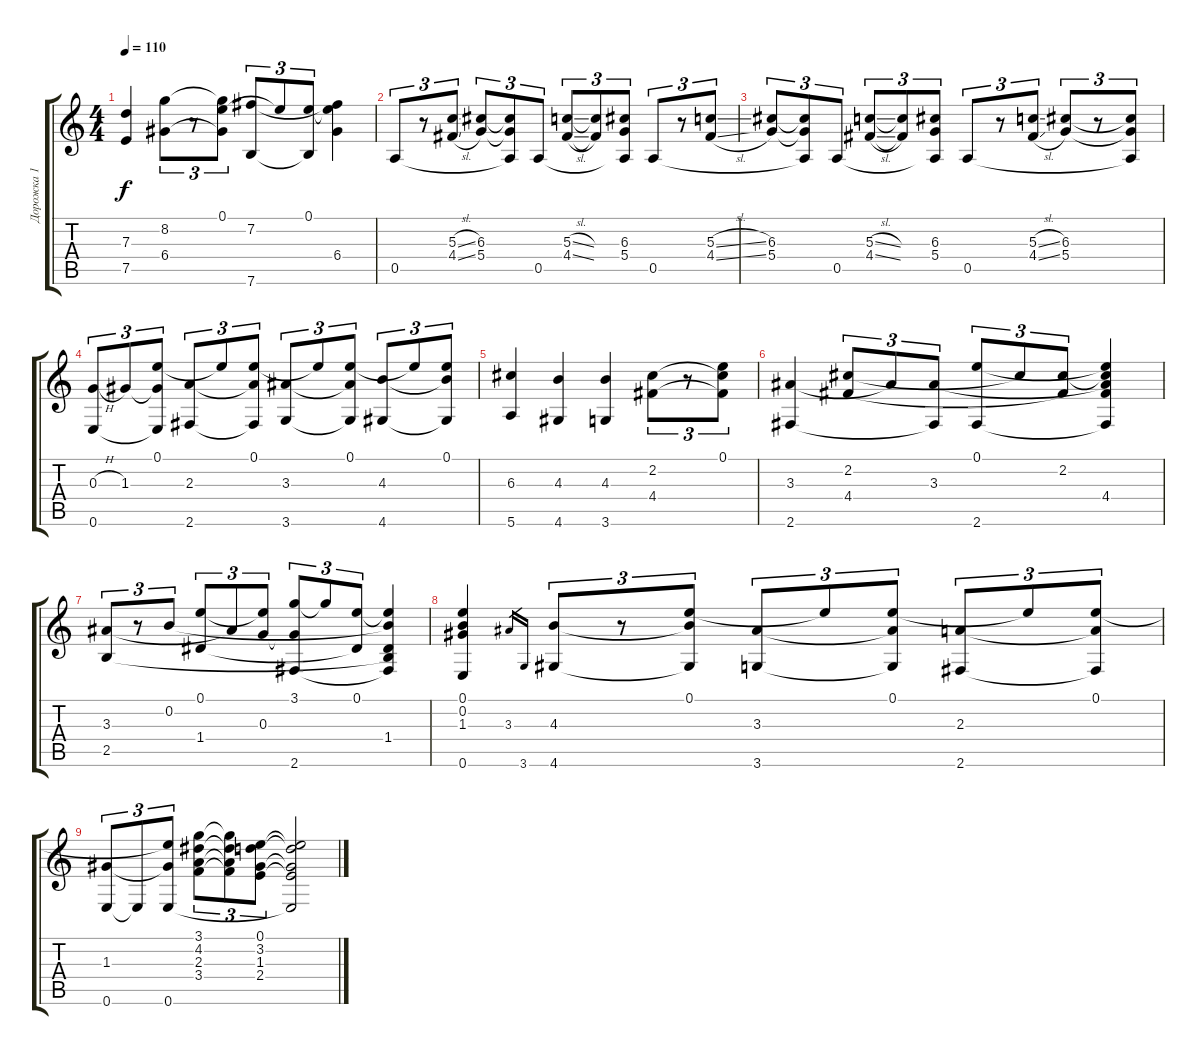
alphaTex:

\track ("Дорожка 1" "Дорожка 1") {instrument acousticguitarsteel}
\staff {score tabs}
\tuning (E4 B3 G3 D3 A2 E2) {hide}
\ts (4 4)
\tempo 110
\clef g2
\ks c
(7.3 7.5).4{dy f} (8.2 6.4).8{tu (3 2)} r.8{tu (3 2)} (0.1 8.2{t} 6.4{t}).8{tu (3 2)} (7.2 7.6).8{tu (3 2)} 0.1{t}.8{tu (3 2)} (0.1 7.6{t}).8{tu (3 2)} (0.1{t} 7.2{t} 6.4).4 |
0.5.8{tu (3 2)} r.8{tu (3 2)} (5.3{sl} 4.4{sl}).8{tu (3 2)} (6.3 5.4).8{tu (3 2)} (6.3{t} 5.4{t} 0.5{t}).8{tu (3 2)} 0.5.8{tu (3 2)} (5.3{sl} 4.4{sl}).8{tu (3 2)} (5.3{t} 4.4{t}).8{tu (3 2)} (6.3 5.4 0.5{t}).8{tu (3 2)} 0.5.8{tu (3 2)} r.8{tu (3 2)} (5.3{sl} 4.4{sl}).8{tu (3 2)} |
(6.3 5.4).8{tu (3 2)} (6.3{t} 5.4{t} 0.5{t}).8{tu (3 2)} 0.5.8{tu (3 2)} (5.3{sl} 4.4{sl}).8{tu (3 2)} (5.3{t} 4.4{t}).8{tu (3 2)} (6.3 5.4 0.5{t}).8{tu (3 2)} 0.5.8{tu (3 2)} r.8{tu (3 2)} (5.3{sl} 4.4{sl}).8{tu (3 2)} (6.3 5.4).8{tu (3 2)} r.8{tu (3 2)} (6.3{t} 5.4{t} 0.5{t}).8{tu (3 2)} |
(0.3{h} 0.6).8{tu (3 2)} 1.3.8{tu (3 2)} (0.1 1.3{t} 0.6{t}).8{tu (3 2)} (2.3 2.6).8{tu (3 2)} 0.1{t}.8{tu (3 2)} (0.1 2.3{t} 2.6{t}).8{tu (3 2)} (3.3 3.6).8{tu (3 2)} 0.1{t}.8{tu (3 2)} (0.1 3.3{t} 3.6{t}).8{tu (3 2)} (4.3 4.6).8{tu (3 2)} 0.1{t}.8{tu (3 2)} (0.1 4.3{t} 4.6{t}).8{tu (3 2)} |
(6.3 5.6).4 (4.3 4.6).4 (4.3 3.6).4 (2.2 4.4).8{tu (3 2)} r.8{tu (3 2)} (0.1 2.2{t} 4.4{t}).8{tu (3 2)} |
(3.3 2.6).4 (2.2 4.4).8{tu (3 2)} 3.3{t}.8{tu (3 2)} (3.3 2.6{t}).8{tu (3 2)} (0.1 2.6).8{tu (3 2)} 2.2{t}.8{tu (3 2)} (2.2 4.4{t}).8{tu (3 2)} (0.1{t} 2.2{t} 3.3{t} 4.4 2.6{t}).4 |
(3.3 2.5).8{tu (3 2)} r.8{tu (3 2)} 0.2.8{tu (3 2)} (0.1 1.4).8{tu (3 2)} 3.3{t}.8{tu (3 2)} (0.1{t} 0.3).8{tu (3 2)} (3.1 0.3{t} 2.6).8{tu (3 2)} 3.1{t}.8{tu (3 2)} (0.1 1.4{t}).8{tu (3 2)} (0.1{t} 0.2{t} 1.4 2.5{t} 2.6{t}).4 |
(0.1 0.2 1.3 0.6).4 3.3.16{gr} 3.6.16{gr} (4.3 4.6).8{tu (3 2)} r.8{tu (3 2)} (0.1 4.3{t} 4.6{t}).8{tu (3 2)} (3.3 3.6).8{tu (3 2)} 0.1{t}.8{tu (3 2)} (0.1 3.3{t} 3.6{t}).8{tu (3 2)} (2.3 2.6).8{tu (3 2)} 0.1{t}.8{tu (3 2)} (0.1 2.3{t} 2.6{t}).8{tu (3 2)} |
(1.3 0.6).8{tu (3 2)} 0.6{t}.8{tu (3 2)} (0.1{t} 1.3{t} 0.6).8{tu (3 2)} (3.1 4.2 2.3 3.4).8{tu (3 2)} (3.1{t} 4.2{t} 2.3{t} 3.4{t}).8{tu (3 2)} (0.1 3.2 1.3 2.4).8{tu (3 2)} (0.1{t} 3.2{t} 1.3{t} 2.4{t} 0.6{t}).2
